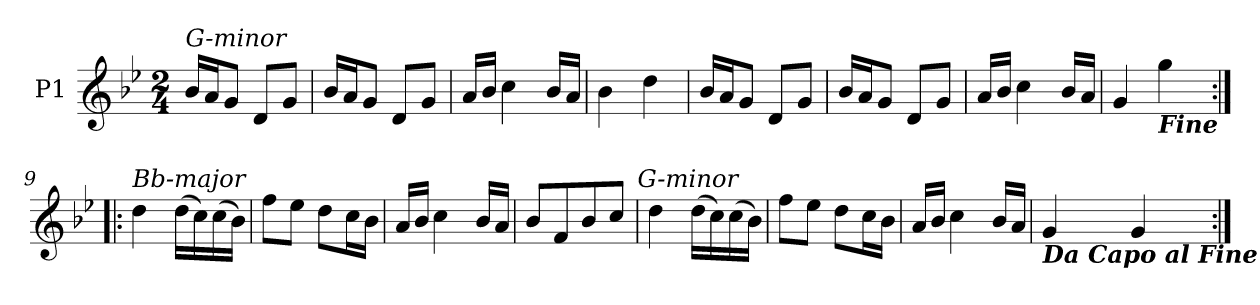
**kern
*part1
*staff1
*I"P1
*clefG2
*k[b-e-]
*g:
*M2/4
=1
!LO:TX:a:i:t=G-minor
16b-LL
16aJ
8gJ
8dL
8gJ
=2
16b-LL
16aJ
8gJ
8dL
8gJ
=3
16aLL
16b-JJ
4cc
16b-LL
16aJJ
=4
4b-
4dd
=5
16b-LL
16aJ
8gJ
8dL
8gJ
=6
16b-LL
16aJ
8gJ
8dL
8gJ
=7
16aLL
16b-JJ
4cc
16b-LL
16aJJ
=8
4g
!LO:TX:b:Bi:t=Fine
4gg
=9:|!|:
!LO:TX:a:i:t=Bb-major
4dd
(16ddLL
16cc)
(16cc
16b-JJ)
=10
8ffL
8ee-J
8ddL
16ccL
16b-JJ
=11
16aLL
16b-JJ
4cc
16b-LL
16aJJ
=12
8b-L
8f
8b-
8ccJ
!LO:TX:a:i:t=G-minor
=13
4dd
(16ddLL
16cc)
(16cc
16b-JJ)
=14
8ffL
8ee-J
8ddL
16ccL
16b-JJ
=15
16aLL
16b-JJ
4cc
16b-LL
16aJJ
=16
!LO:TX:b:Bi:t=Da Capo al Fine
4g
4g
=:|!
*-
